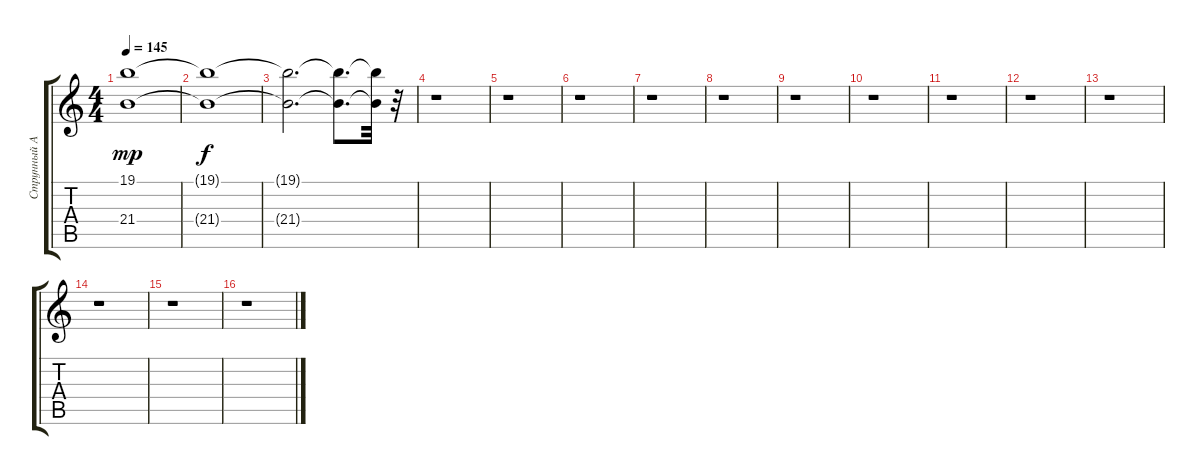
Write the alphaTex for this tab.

\track ("Струнный Ансамбль 1" "Струнный А") {instrument stringensemble1}
\staff {score tabs}
\tuning (E4 B3 G3 D3 A2 E2) {hide}
\ts (4 4)
\tempo 145
\clef g2
\ks c
(19.1 21.4).1{dy mp} |
(19.1{t} 21.4{t}).1{dy f} |
(19.1{t} 21.4{t}).2{d} (19.1{t} 21.4{t}).8{d} (19.1{t} 21.4{t}).32 r.32 |
r.1 |
r.1 |
r.1 |
r.1 |
r.1 |
r.1 |
r.1 |
r.1 |
r.1 |
r.1 |
r.1 |
r.1 |
r.1
